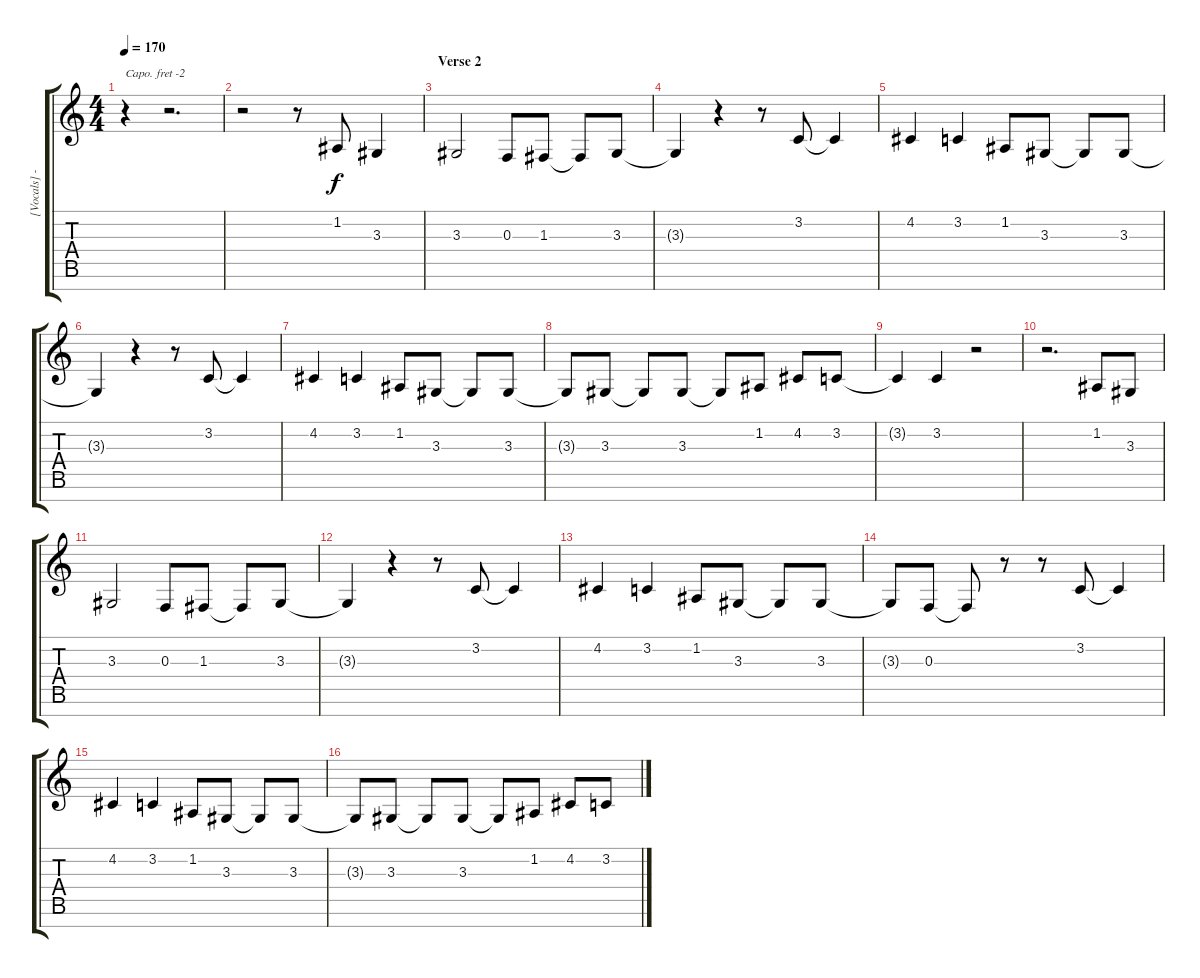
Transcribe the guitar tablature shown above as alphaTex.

\track ("[Vocals] - Billie Joe Armstrong" "[Vocals] -") {instrument clarinet}
\staff {score tabs}
\capo -2
\tuning (E4 B3 G3 D3 A2 E2 B1) {hide}
\ts (4 4)
\tempo 170
\clef g2
\ks c
r.4{dy f} r.2{d} |
r.2 r.8 1.2.8 3.3.4 |
\section ("" "Verse 2")
3.3.2 0.3.8 1.3.8 1.3{t}.8 3.3.8 |
3.3{t}.4 r.4 r.8 3.2.8 3.2{t}.4 |
4.2.4 3.2.4 1.2.8 3.3.8 3.3{t}.8 3.3.8 |
3.3{t}.4 r.4 r.8 3.2.8 3.2{t}.4 |
4.2.4 3.2.4 1.2.8 3.3.8 3.3{t}.8 3.3.8 |
3.3{t}.8 3.3.8 3.3{t}.8 3.3.8 3.3{t}.8 1.2.8 4.2.8 3.2.8 |
3.2{t}.4 3.2.4 r.2 |
r.2{d} 1.2.8 3.3.8 |
3.3.2 0.3.8 1.3.8 1.3{t}.8 3.3.8 |
3.3{t}.4 r.4 r.8 3.2.8 3.2{t}.4 |
4.2.4 3.2.4 1.2.8 3.3.8 3.3{t}.8 3.3.8 |
3.3{t}.8 0.3.8 0.3{t}.8 r.8 r.8 3.2.8 3.2{t}.4 |
4.2.4 3.2.4 1.2.8 3.3.8 3.3{t}.8 3.3.8 |
3.3{t}.8 3.3.8 3.3{t}.8 3.3.8 3.3{t}.8 1.2.8 4.2.8 3.2.8
